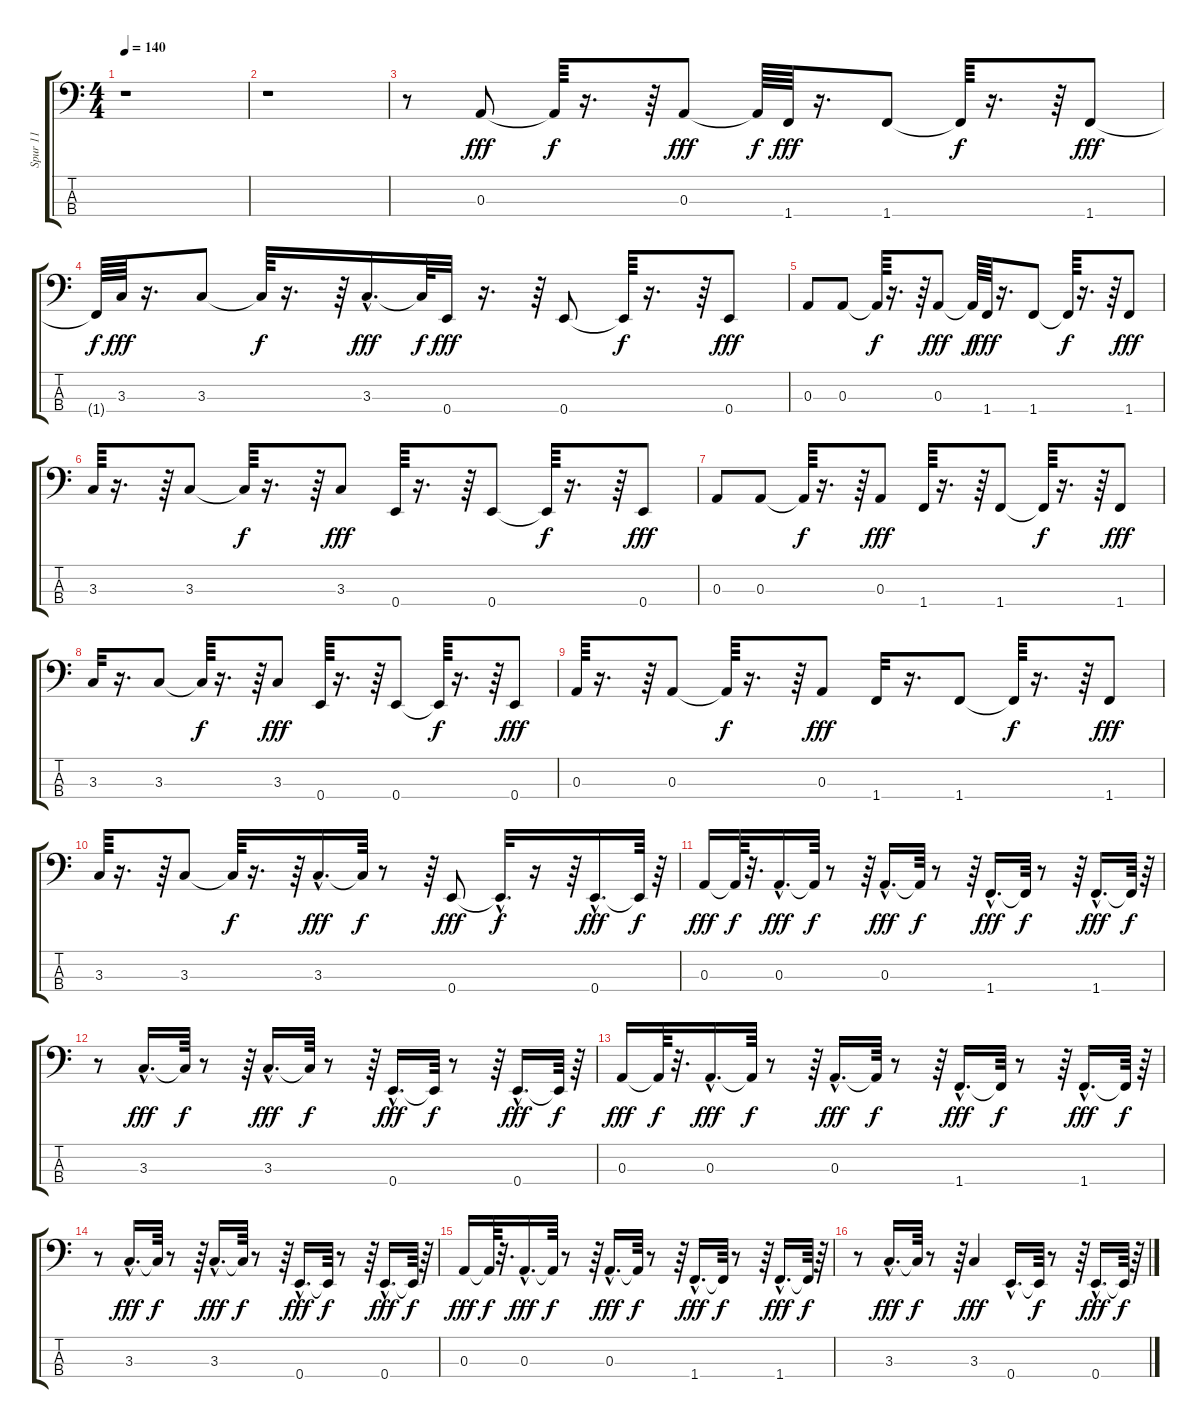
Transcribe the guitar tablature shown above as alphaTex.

\track ("Spur 11" "Spur 11") {instrument synthbass1}
\staff {score tabs}
\tuning (G2 D2 A1 E1) {hide}
\ts (4 4)
\tempo 140
\clef f4
\ks c
r.1{dy fff instrument synthbass1} |
r.1 |
r.8 0.3.8 0.3{t}.64{dy f} r.16{d} r.64 0.3.8{dy fff} 0.3{t}.64{dy f} 1.4.64{dy fff} r.16{d} 1.4.8 1.4{t}.64{dy f} r.16{d} r.64 1.4.8{dy fff} |
1.4{t}.64{dy f} 3.3.64{dy fff} r.16{d} 3.3.8 3.3{t}.64{dy f} r.16{d} r.64 3.3{hac}.16{d dy fff} 3.3{t}.64{dy f} 0.4.32{dy fff} r.16{d} r.64 0.4.8 0.4{t}.64{dy f} r.16{d} r.64 0.4.8{dy fff} |
0.3.8 0.3.8 0.3{t}.64{dy f} r.16{d} r.64 0.3.8{dy fff} 0.3{t}.64{dy f} 1.4.64{dy fff} r.16{d} 1.4.8 1.4{t}.64{dy f} r.16{d} r.64 1.4.8{dy fff} |
3.3.64 r.16{d} r.64 3.3.8 3.3{t}.64{dy f} r.16{d} r.64 3.3.8{dy fff} 0.4.64 r.16{d} r.64 0.4.8 0.4{t}.64{dy f} r.16{d} r.64 0.4.8{dy fff} |
0.3.8 0.3.8 0.3{t}.64{dy f} r.16{d} r.64 0.3.8{dy fff} 1.4.64 r.16{d} r.64 1.4.8 1.4{t}.64{dy f} r.16{d} r.64 1.4.8{dy fff} |
3.3.32 r.16{d} 3.3.8 3.3{t}.64{dy f} r.16{d} r.64 3.3.8{dy fff} 0.4.64 r.16{d} r.64 0.4.8 0.4{t}.64{dy f} r.16{d} r.64 0.4.8{dy fff} |
0.3.64 r.16{d} r.64 0.3.8 0.3{t}.64{dy f} r.16{d} r.64 0.3.8{dy fff} 1.4.32 r.16{d} 1.4.8 1.4{t}.64{dy f} r.16{d} r.64 1.4.8{dy fff} |
3.3.64 r.16{d} r.64 3.3.8 3.3{t}.64{dy f} r.16{d} r.64 3.3{hac}.16{d dy fff} 3.3{t}.64{dy f} r.8 r.64 0.4.8{dy fff} 0.4{hac t}.32{d dy f} r.16 r.64 0.4{hac}.16{d dy fff} 0.4{t}.64{dy f} r.64 |
0.3.16{dy fff} 0.3{t}.64{dy f} r.32{d} 0.3{hac}.16{d dy fff} 0.3{t}.64{dy f} r.8 r.64 0.3{hac}.16{d dy fff} 0.3{t}.64{dy f} r.8 r.64 1.4{hac}.16{d dy fff} 1.4{t}.64{dy f} r.8 r.64 1.4{hac}.16{d dy fff} 1.4{t}.64{dy f} r.64 |
r.8 3.3{hac}.16{d dy fff} 3.3{t}.64{dy f} r.8 r.64 3.3{hac}.16{d dy fff} 3.3{t}.64{dy f} r.8 r.64 0.4{hac}.16{d dy fff} 0.4{t}.64{dy f} r.8 r.64 0.4{hac}.16{d dy fff} 0.4{t}.64{dy f} r.64 |
0.3.16{dy fff} 0.3{t}.64{dy f} r.32{d} 0.3{hac}.16{d dy fff} 0.3{t}.64{dy f} r.8 r.64 0.3{hac}.16{d dy fff} 0.3{t}.64{dy f} r.8 r.64 1.4{hac}.16{d dy fff} 1.4{t}.64{dy f} r.8 r.64 1.4{hac}.16{d dy fff} 1.4{t}.64{dy f} r.64 |
r.8 3.3{hac}.16{d dy fff} 3.3{t}.64{dy f} r.8 r.64 3.3{hac}.16{d dy fff} 3.3{t}.64{dy f} r.8 r.64 0.4{hac}.16{d dy fff} 0.4{t}.64{dy f} r.8 r.64 0.4{hac}.16{d dy fff} 0.4{t}.64{dy f} r.64 |
0.3.16{dy fff} 0.3{t}.64{dy f} r.32{d} 0.3{hac}.16{d dy fff} 0.3{t}.64{dy f} r.8 r.64 0.3{hac}.16{d dy fff} 0.3{t}.64{dy f} r.8 r.64 1.4{hac}.16{d dy fff} 1.4{t}.64{dy f} r.8 r.64 1.4{hac}.16{d dy fff} 1.4{t}.64{dy f} r.64 |
r.8 3.3{hac}.16{d dy fff} 3.3{t}.64{dy f} r.8 r.64 3.3.4{dy fff} 0.4{hac}.16{d} 0.4{t}.64{dy f} r.8 r.64 0.4{hac}.16{d dy fff} 0.4{t}.64{dy f} r.64
